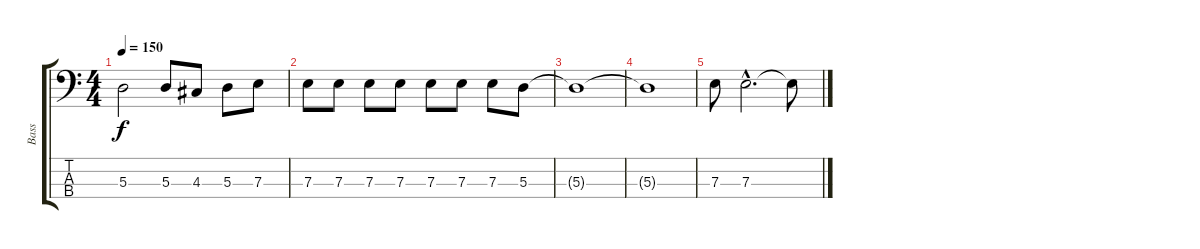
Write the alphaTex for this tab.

\track ("Bass" "Bass") {instrument electricbasspick}
\staff {score tabs}
\tuning (G2 D2 A1 E1) {hide}
\ts (4 4)
\tempo 150
\clef f4
\ks c
5.3.2{dy f} 5.3.8 4.3.8 5.3.8 7.3.8 |
7.3.8 7.3.8 7.3.8 7.3.8 7.3.8 7.3.8 7.3.8 5.3.8 |
5.3{t}.1 |
5.3{t}.1 |
7.3.8 7.3{hac}.2{d} 7.3{t}.8
